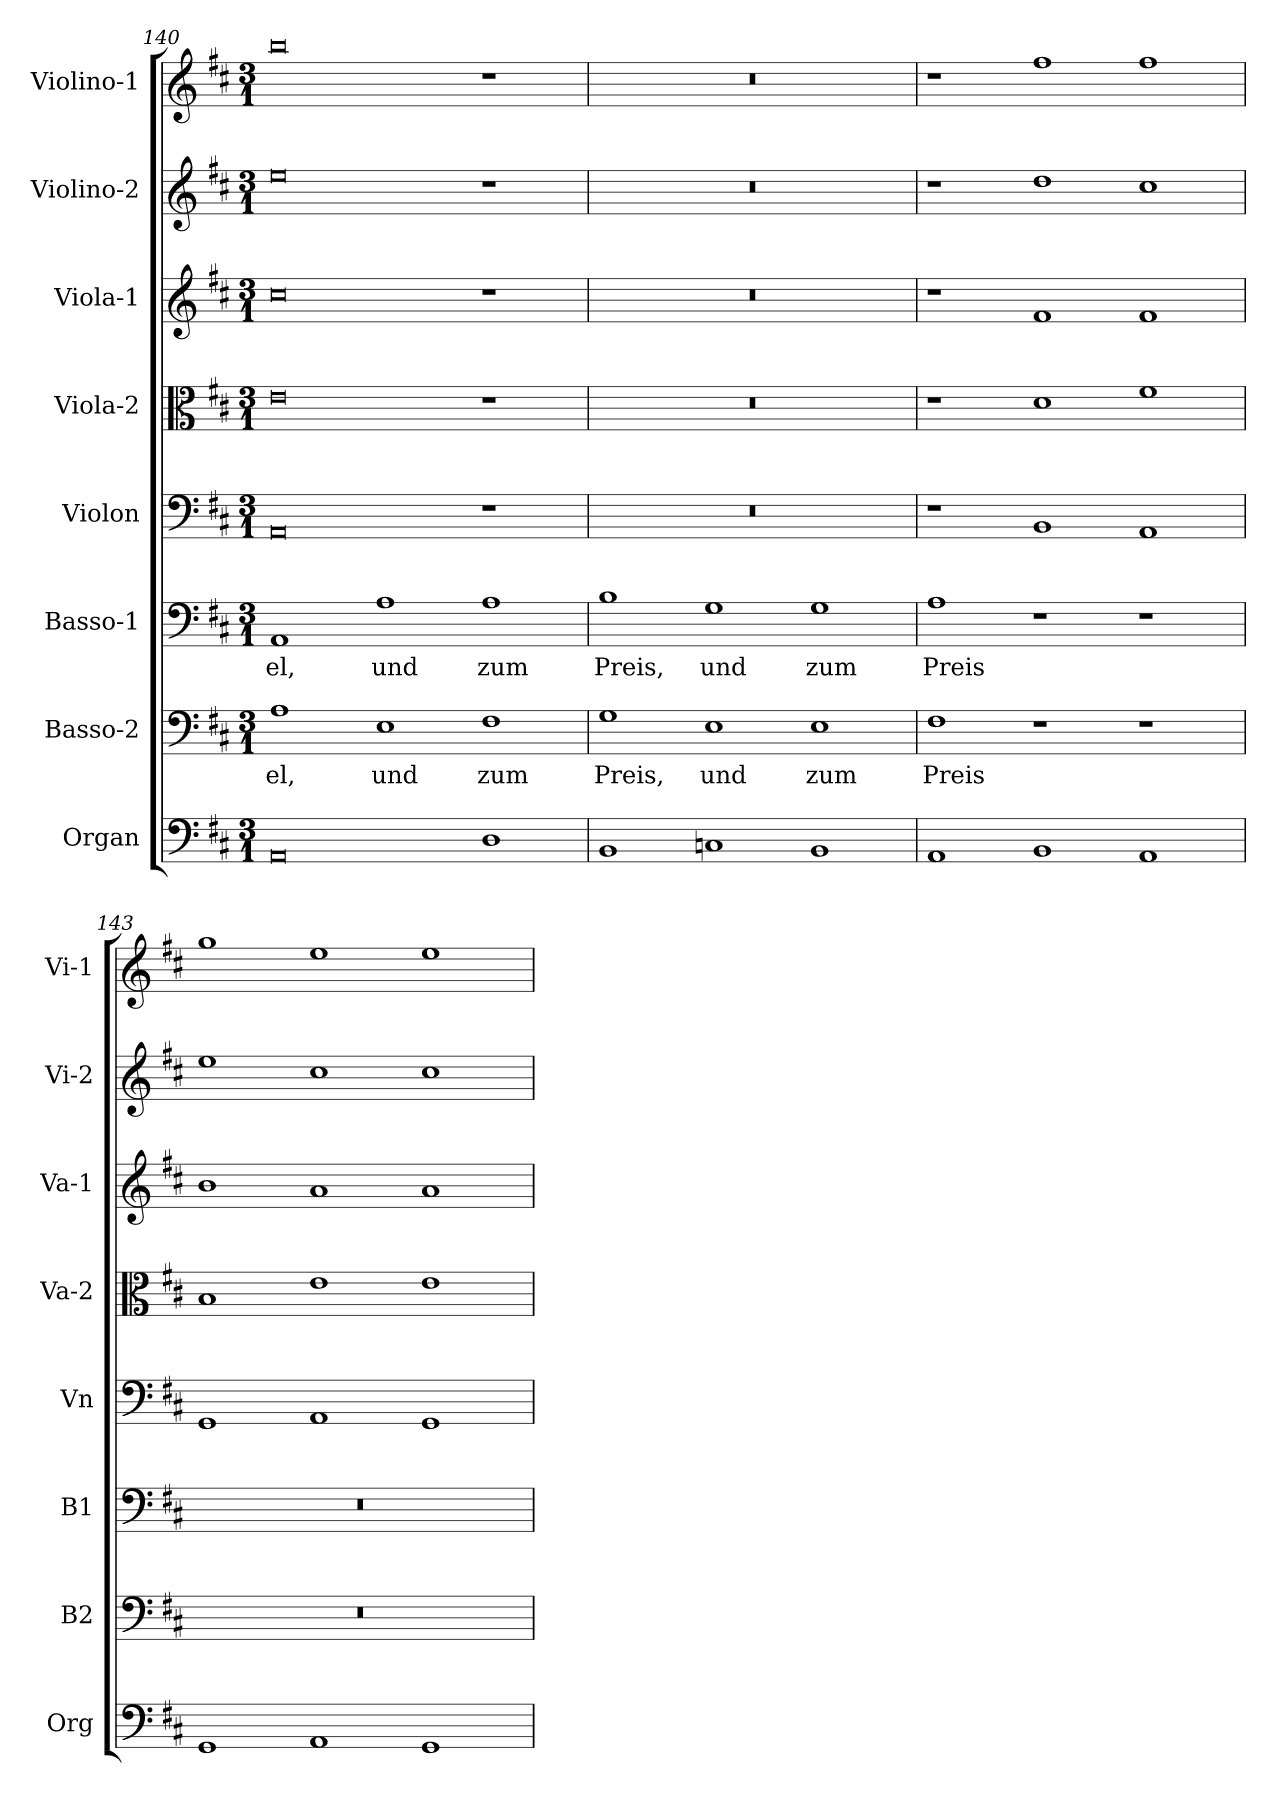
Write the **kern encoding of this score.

**kern	**kern	**text	**kern	**text	**kern	**kern	**kern	**kern	**kern
*part8	*part7	*part7	*part6	*part6	*part5	*part4	*part3	*part2	*part1
*staff8	*staff7	*staff7	*staff6	*staff6	*staff5	*staff4	*staff3	*staff2	*staff1
*I"Organ	*I"Basso-2	*	*I"Basso-1	*	*I"Violon	*I"Viola-2	*I"Viola-1	*I"Violino-2	*I"Violino-1
*I'Org	*I'B2	*	*I'B1	*	*I'Vn	*I'Va-2	*I'Va-1	*I'Vi-2	*I'Vi-1
*clefF4	*clefF4	*	*clefF4	*	*clefF4	*clefC3	*clefG2	*clefG2	*clefG2
*k[f#c#]	*k[f#c#]	*	*k[f#c#]	*	*k[f#c#]	*k[f#c#]	*k[f#c#]	*k[f#c#]	*k[f#c#]
*D:	*D:	*	*D:	*	*D:	*D:	*D:	*D:	*D:
*M3/1	*M3/1	*	*M3/1	*	*M3/1	*M3/1	*M3/1	*M3/1	*M3/1
=140	=140	=140	=140	=140	=140	=140	=140	=140	=140
!	!	!LO:LY:b	!	!LO:LY:b	!	!	!	!	!
0AA	1A	-el,	1AA	-el,	0AA	0e	0cc#	0ee	0bb
!	!	!LO:LY:b	!	!LO:LY:b	!	!	!	!	!
.	1E	und	1A	und	.	.	.	.	.
!	!	!LO:LY:b	!	!LO:LY:b	!	!	!	!	!
1D	1F#	zum	1A	zum	1r	1r	1r	1r	1r
!!LO:PB:g=z
=141	=141	=141	=141	=141	=141	=141	=141	=141	=141
!	!	!LO:LY:b	!	!LO:LY:b	!	!	!	!	!
1BB	1G	Preis,	1B	Preis,	0.r	0.r	0.r	0.r	0.r
!	!	!LO:LY:b	!	!LO:LY:b	!	!	!	!	!
1Cn	1E	und	1G	und	.	.	.	.	.
!	!	!LO:LY:b	!	!LO:LY:b	!	!	!	!	!
1BB	1E	zum	1G	zum	.	.	.	.	.
=142	=142	=142	=142	=142	=142	=142	=142	=142	=142
!	!	!LO:LY:b	!	!LO:LY:b	!	!	!	!	!
1AA	1F#	Preis	1A	Preis	1r	1r	1r	1r	1r
1BB	1r	.	1r	.	1BB	1d	1f#	1dd	1ff#
1AA	1r	.	1r	.	1AA	1f#	1f#	1cc#	1ff#
=143	=143	=143	=143	=143	=143	=143	=143	=143	=143
1GG	0.r	.	0.r	.	1GG	1B	1b	1ee	1gg
1AA	.	.	.	.	1AA	1e	1a	1cc#	1ee
1GG	.	.	.	.	1GG	1e	1a	1cc#	1ee
=	=	=	=	=	=	=	=	=	=
*-	*-	*-	*-	*-	*-	*-	*-	*-	*-
